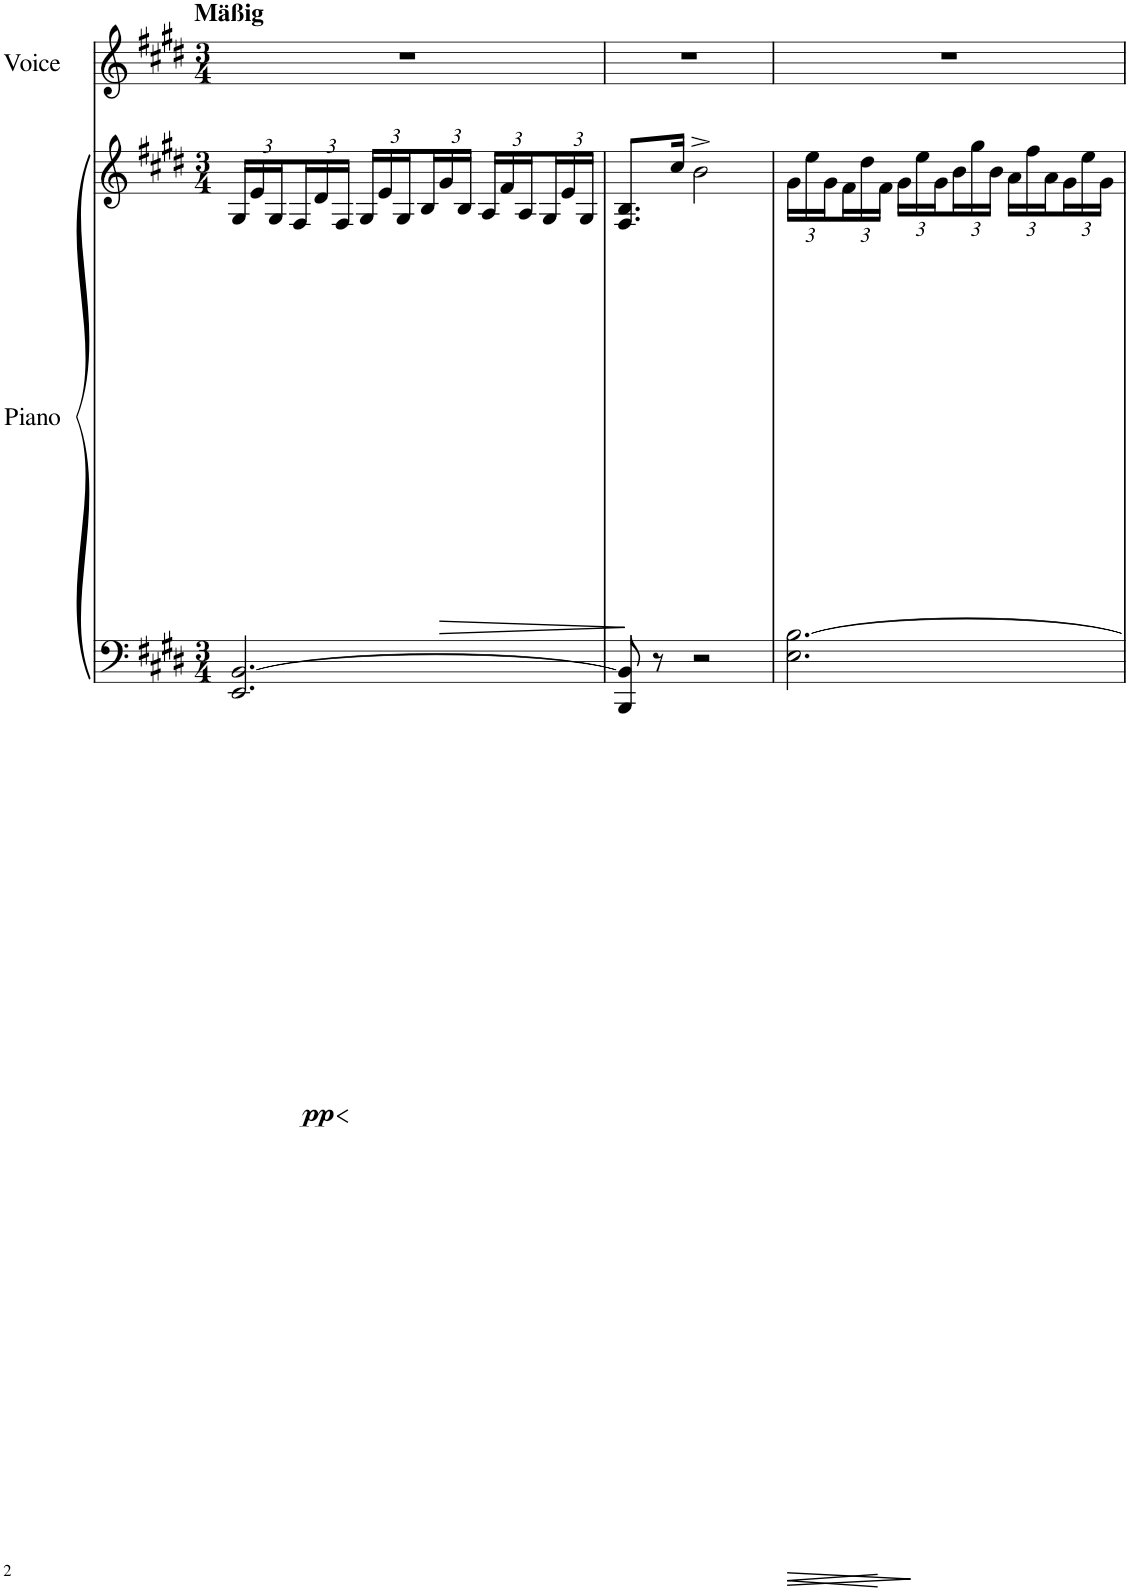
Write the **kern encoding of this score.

**kern	**kern	**dynam	**kern
*part2	*part2	*part2	*part1
*staff3	*staff2	*staff2/3	*staff1
*I"Piano	*	*	*I"Voice
*I'Pno.	*	*	*I'Vo.
*clefF4	*clefG2	*	*clefG2
*k[f#c#g#d#]	*k[f#c#g#d#]	*	*k[f#c#g#d#]
*M3/4	*M3/4	*	*M3/4
*	*Xbrackettup	*	*
=1	=1	=1	=1
!	!	!	!LO:TX:a:B:t=Mäßig
!	!	!LO:DY:b=2	!
2.EE/ [2.BB/	24G#/LL	pp	2.r
.	24e/	.	.
.	24G#/	.	.
.	24F#/	.	.
.	24d#/	.	.
.	24F#/JJ	.	.
.	24G#/LL	.	.
.	24e/	.	.
.	24G#/	.	.
.	24B/	.	.
!	!	!LO:HP:b	!
.	24g#/	>	.
.	24B/JJ	.	.
.	24A/LL	.	.
.	24f#/	.	.
.	24A/	.	.
.	24G#/	.	.
.	24e/	.	.
.	24G#/JJ	.	.
.	.	]	.
=2	=2	=2	=2
8BBB/ 8BB/]	8.F#/ 8.B/L	.	2.r
8r	.	.	.
.	16cc#/Jk	.	.
2r	2b^\	.	.
=3	=3	=3	=3
2.E\ [2.B\	24g#\LL	.	2.r
.	24ee\	.	.
.	24g#\	.	.
.	24f#\	.	.
.	24dd#\	.	.
.	24f#\JJ	.	.
.	24g#\LL	.	.
.	24ee\	.	.
.	24g#\	.	.
.	24b\	.	.
.	24gg#\	.	.
.	24b\JJ	.	.
.	24a\LL	.	.
.	24ff#\	.	.
.	24a\	.	.
.	24g#\	.	.
.	24ee\	.	.
.	24g#\JJ	.	.
=	=	=	=
*-	*-	*-	*-
